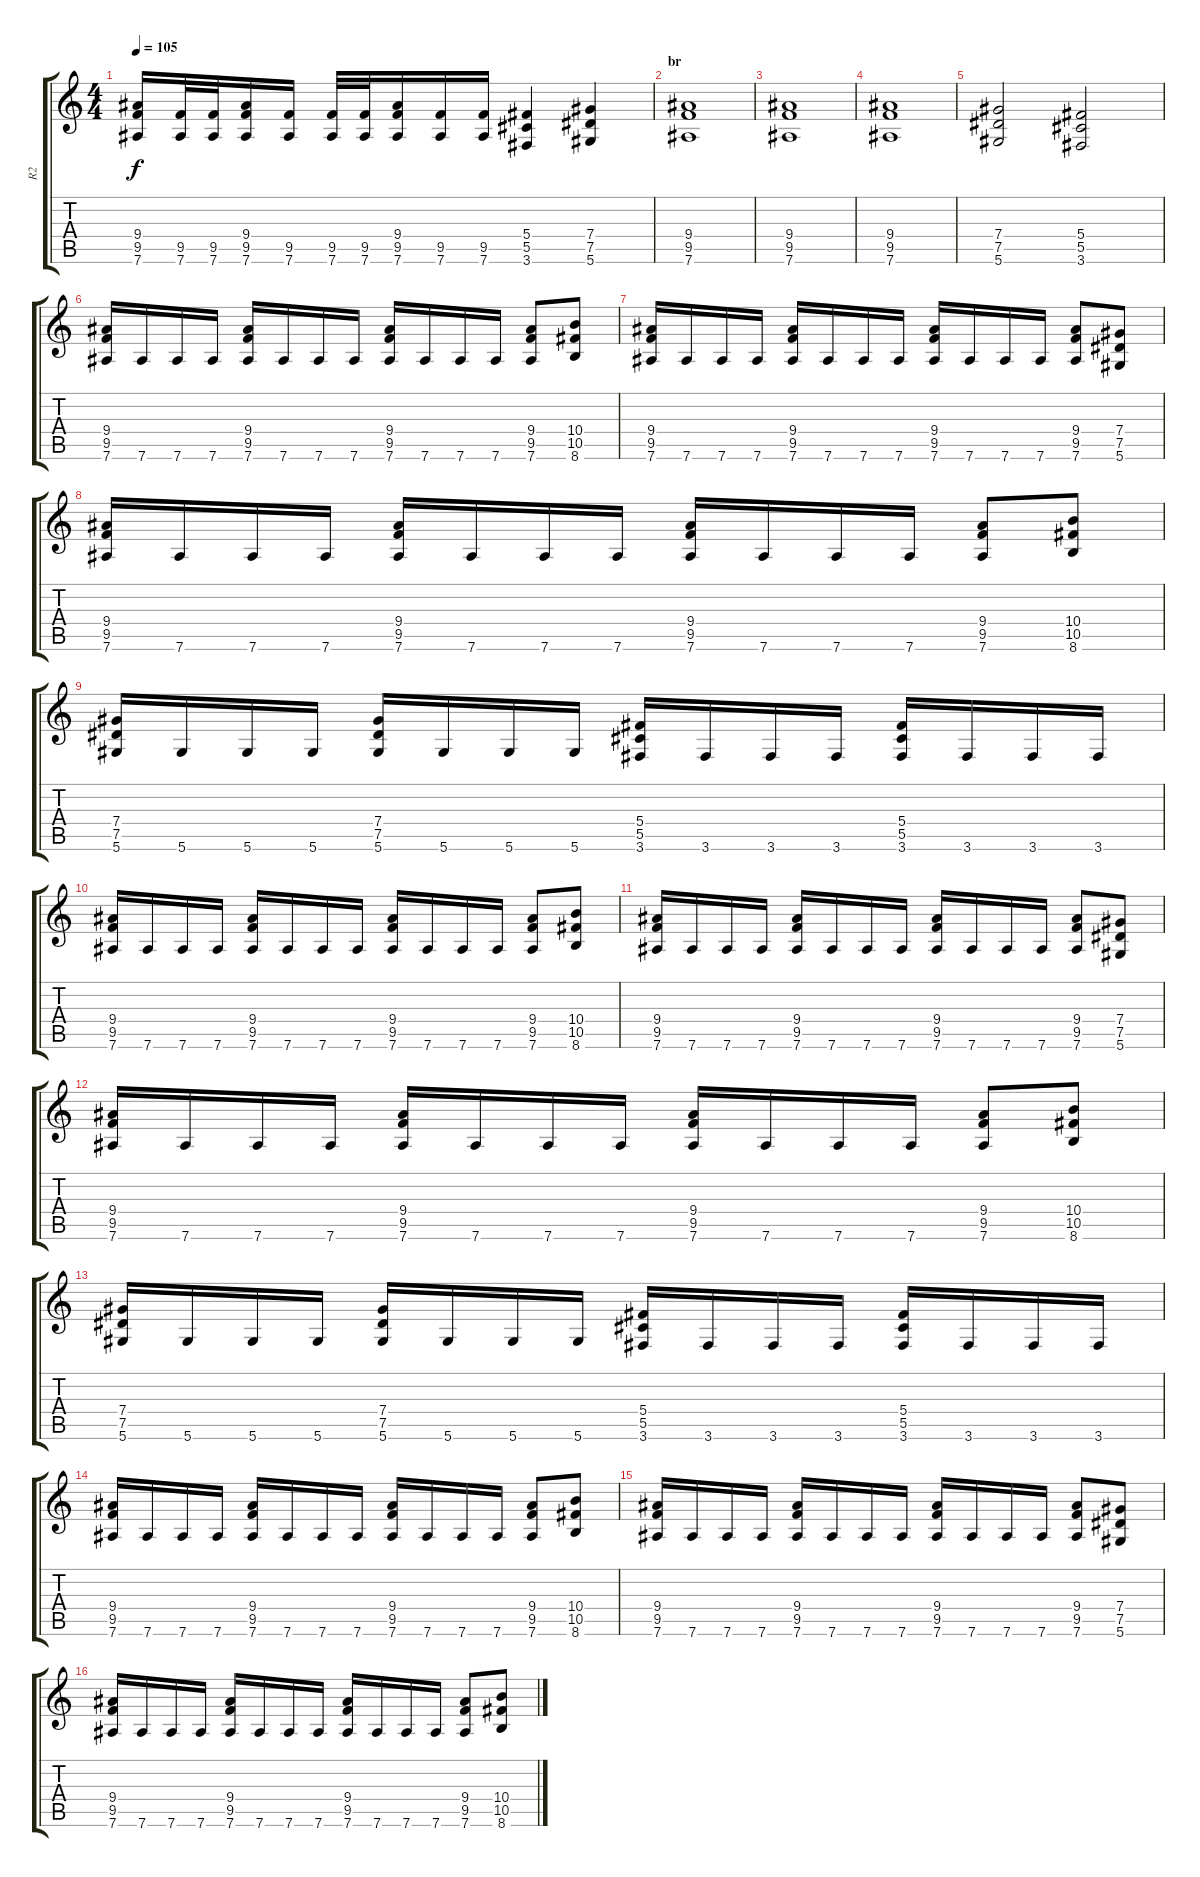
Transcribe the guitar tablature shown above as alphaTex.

\track ("R2" "R2") {instrument overdrivenguitar}
\staff {score tabs}
\tuning (Eb4 Bb3 Gb3 Db3 Ab2 Eb2) {hide}
\ts (4 4)
\tempo 105
\clef g2
\ks c
(9.4 9.5 7.6).16{dy f} (9.5 7.6).32 (9.5 7.6).32 (9.4 9.5 7.6).16 (9.5 7.6).16 (9.5 7.6).32 (9.5 7.6).32 (9.4 9.5 7.6).16 (9.5 7.6).16 (9.5 7.6).16 (5.4 5.5 3.6).4 (7.4 7.5 5.6).4 |
\section ("" "br")
(9.4 9.5 7.6).1 |
(9.4 9.5 7.6).1 |
(9.4 9.5 7.6).1 |
(7.4 7.5 5.6).2 (5.4 5.5 3.6).2 |
(9.4 9.5 7.6).16 7.6.16 7.6.16 7.6.16 (9.4 9.5 7.6).16 7.6.16 7.6.16 7.6.16 (9.4 9.5 7.6).16 7.6.16 7.6.16 7.6.16 (9.4 9.5 7.6).8 (10.4 10.5 8.6).8 |
(9.4 9.5 7.6).16 7.6.16 7.6.16 7.6.16 (9.4 9.5 7.6).16 7.6.16 7.6.16 7.6.16 (9.4 9.5 7.6).16 7.6.16 7.6.16 7.6.16 (9.4 9.5 7.6).8 (7.4 7.5 5.6).8 |
(9.4 9.5 7.6).16 7.6.16 7.6.16 7.6.16 (9.4 9.5 7.6).16 7.6.16 7.6.16 7.6.16 (9.4 9.5 7.6).16 7.6.16 7.6.16 7.6.16 (9.4 9.5 7.6).8 (10.4 10.5 8.6).8 |
(7.4 7.5 5.6).16 5.6.16 5.6.16 5.6.16 (7.4 7.5 5.6).16 5.6.16 5.6.16 5.6.16 (5.4 5.5 3.6).16 3.6.16 3.6.16 3.6.16 (5.4 5.5 3.6).16 3.6.16 3.6.16 3.6.16 |
\section ("" "")
(9.4 9.5 7.6).16 7.6.16 7.6.16 7.6.16 (9.4 9.5 7.6).16 7.6.16 7.6.16 7.6.16 (9.4 9.5 7.6).16 7.6.16 7.6.16 7.6.16 (9.4 9.5 7.6).8 (10.4 10.5 8.6).8 |
(9.4 9.5 7.6).16 7.6.16 7.6.16 7.6.16 (9.4 9.5 7.6).16 7.6.16 7.6.16 7.6.16 (9.4 9.5 7.6).16 7.6.16 7.6.16 7.6.16 (9.4 9.5 7.6).8 (7.4 7.5 5.6).8 |
(9.4 9.5 7.6).16 7.6.16 7.6.16 7.6.16 (9.4 9.5 7.6).16 7.6.16 7.6.16 7.6.16 (9.4 9.5 7.6).16 7.6.16 7.6.16 7.6.16 (9.4 9.5 7.6).8 (10.4 10.5 8.6).8 |
(7.4 7.5 5.6).16 5.6.16 5.6.16 5.6.16 (7.4 7.5 5.6).16 5.6.16 5.6.16 5.6.16 (5.4 5.5 3.6).16 3.6.16 3.6.16 3.6.16 (5.4 5.5 3.6).16 3.6.16 3.6.16 3.6.16 |
(9.4 9.5 7.6).16 7.6.16 7.6.16 7.6.16 (9.4 9.5 7.6).16 7.6.16 7.6.16 7.6.16 (9.4 9.5 7.6).16 7.6.16 7.6.16 7.6.16 (9.4 9.5 7.6).8 (10.4 10.5 8.6).8 |
(9.4 9.5 7.6).16 7.6.16 7.6.16 7.6.16 (9.4 9.5 7.6).16 7.6.16 7.6.16 7.6.16 (9.4 9.5 7.6).16 7.6.16 7.6.16 7.6.16 (9.4 9.5 7.6).8 (7.4 7.5 5.6).8 |
(9.4 9.5 7.6).16 7.6.16 7.6.16 7.6.16 (9.4 9.5 7.6).16 7.6.16 7.6.16 7.6.16 (9.4 9.5 7.6).16 7.6.16 7.6.16 7.6.16 (9.4 9.5 7.6).8 (10.4 10.5 8.6).8
